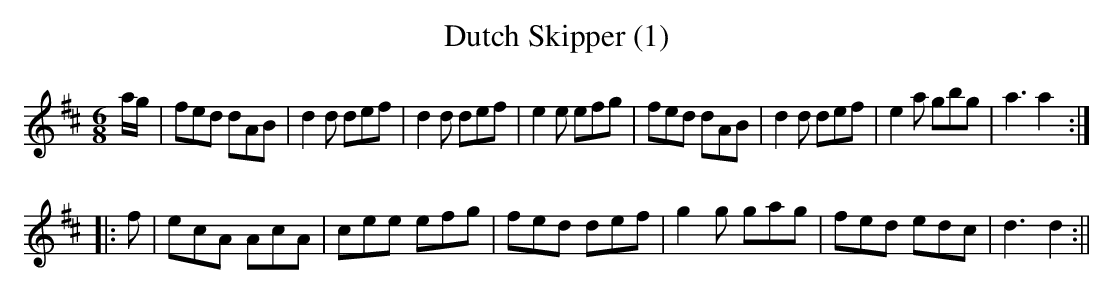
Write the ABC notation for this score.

X:1
T:Dutch Skipper (1)
M:6/8
L:1/8
K:D
a/g/|fed dAB|d2d def|d2d def|e2e efg|fed dAB|d2d def|e2a gbg|a3 a2:|
|:f|ecA AcA|cee efg|fed def|g2g gag|fed edc| d3 d2:||
